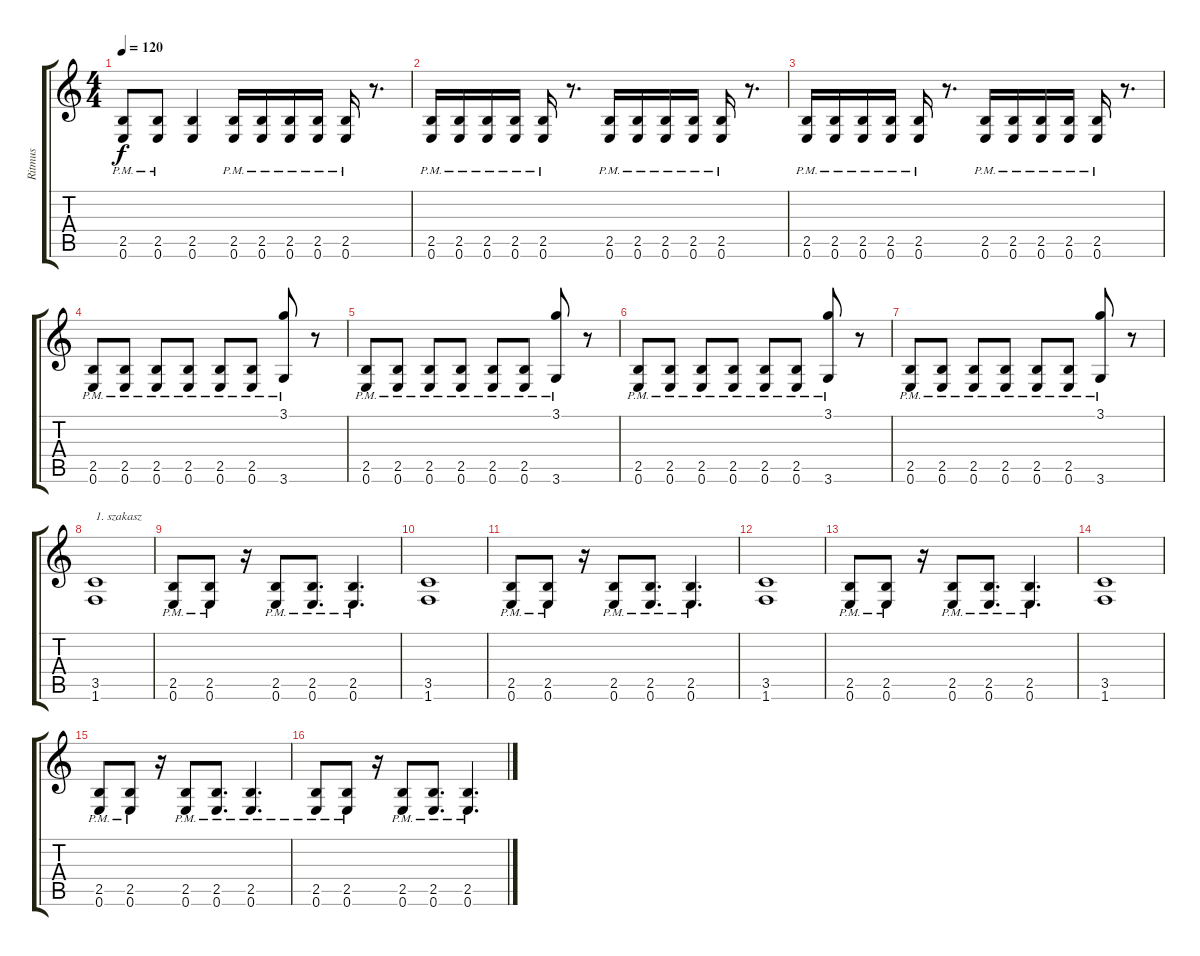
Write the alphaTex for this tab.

\track ("Ritmus" "Ritmus") {instrument electricguitarjazz}
\staff {score tabs}
\tuning (E4 B3 G3 D3 A2 E2) {hide}
\ts (4 4)
\tempo 120
\clef g2
\ks c
(2.5{pm} 0.6{pm}).8{dy f} (2.5{pm} 0.6{pm}).8 (2.5 0.6).4 (2.5{pm} 0.6{pm}).16 (2.5{pm} 0.6{pm}).16 (2.5{pm} 0.6{pm}).16 (2.5{pm} 0.6{pm}).16 (2.5{pm} 0.6{pm}).16 r.8{d} |
(2.5{pm} 0.6{pm}).16 (2.5{pm} 0.6{pm}).16 (2.5{pm} 0.6{pm}).16 (2.5{pm} 0.6{pm}).16 (2.5{pm} 0.6{pm}).16 r.8{d} (2.5{pm} 0.6{pm}).16 (2.5{pm} 0.6{pm}).16 (2.5{pm} 0.6{pm}).16 (2.5{pm} 0.6{pm}).16 (2.5{pm} 0.6{pm}).16 r.8{d} |
(2.5{pm} 0.6{pm}).16 (2.5{pm} 0.6{pm}).16 (2.5{pm} 0.6{pm}).16 (2.5{pm} 0.6{pm}).16 (2.5{pm} 0.6{pm}).16 r.8{d} (2.5{pm} 0.6{pm}).16 (2.5{pm} 0.6{pm}).16 (2.5{pm} 0.6{pm}).16 (2.5{pm} 0.6{pm}).16 (2.5{pm} 0.6{pm}).16 r.8{d} |
(2.5{pm} 0.6{pm}).8 (2.5{pm} 0.6{pm}).8 (2.5{pm} 0.6{pm}).8 (2.5{pm} 0.6{pm}).8 (2.5{pm} 0.6{pm}).8 (2.5{pm} 0.6{pm}).8 (3.1 3.6{pm}).8 r.8 |
(2.5{pm} 0.6{pm}).8 (2.5{pm} 0.6{pm}).8 (2.5{pm} 0.6{pm}).8 (2.5{pm} 0.6{pm}).8 (2.5{pm} 0.6{pm}).8 (2.5{pm} 0.6{pm}).8 (3.1 3.6{pm}).8 r.8 |
(2.5{pm} 0.6{pm}).8 (2.5{pm} 0.6{pm}).8 (2.5{pm} 0.6{pm}).8 (2.5{pm} 0.6{pm}).8 (2.5{pm} 0.6{pm}).8 (2.5{pm} 0.6{pm}).8 (3.1 3.6{pm}).8 r.8 |
(2.5{pm} 0.6{pm}).8 (2.5{pm} 0.6{pm}).8 (2.5{pm} 0.6{pm}).8 (2.5{pm} 0.6{pm}).8 (2.5{pm} 0.6{pm}).8 (2.5{pm} 0.6{pm}).8 (3.1 3.6{pm}).8 r.8 |
(3.5 1.6).1{txt "1. szakasz"} |
(2.5{pm} 0.6{pm}).8 (2.5{pm} 0.6{pm}).8 r.16 (2.5{pm} 0.6{pm}).8 (2.5{pm} 0.6{pm}).8{d} (2.5{pm} 0.6{pm}).4{d} |
(3.5 1.6).1 |
(2.5{pm} 0.6{pm}).8 (2.5{pm} 0.6{pm}).8 r.16 (2.5{pm} 0.6{pm}).8 (2.5{pm} 0.6{pm}).8{d} (2.5{pm} 0.6{pm}).4{d} |
(3.5 1.6).1 |
(2.5{pm} 0.6{pm}).8 (2.5{pm} 0.6{pm}).8 r.16 (2.5{pm} 0.6{pm}).8 (2.5{pm} 0.6{pm}).8{d} (2.5{pm} 0.6{pm}).4{d} |
(3.5 1.6).1 |
(2.5{pm} 0.6{pm}).8 (2.5{pm} 0.6{pm}).8 r.16 (2.5{pm} 0.6{pm}).8 (2.5{pm} 0.6{pm}).8{d} (2.5{pm} 0.6{pm}).4{d} |
(2.5{pm} 0.6{pm}).8 (2.5{pm} 0.6{pm}).8 r.16 (2.5{pm} 0.6{pm}).8 (2.5{pm} 0.6{pm}).8{d} (2.5{pm} 0.6{pm}).4{d}
